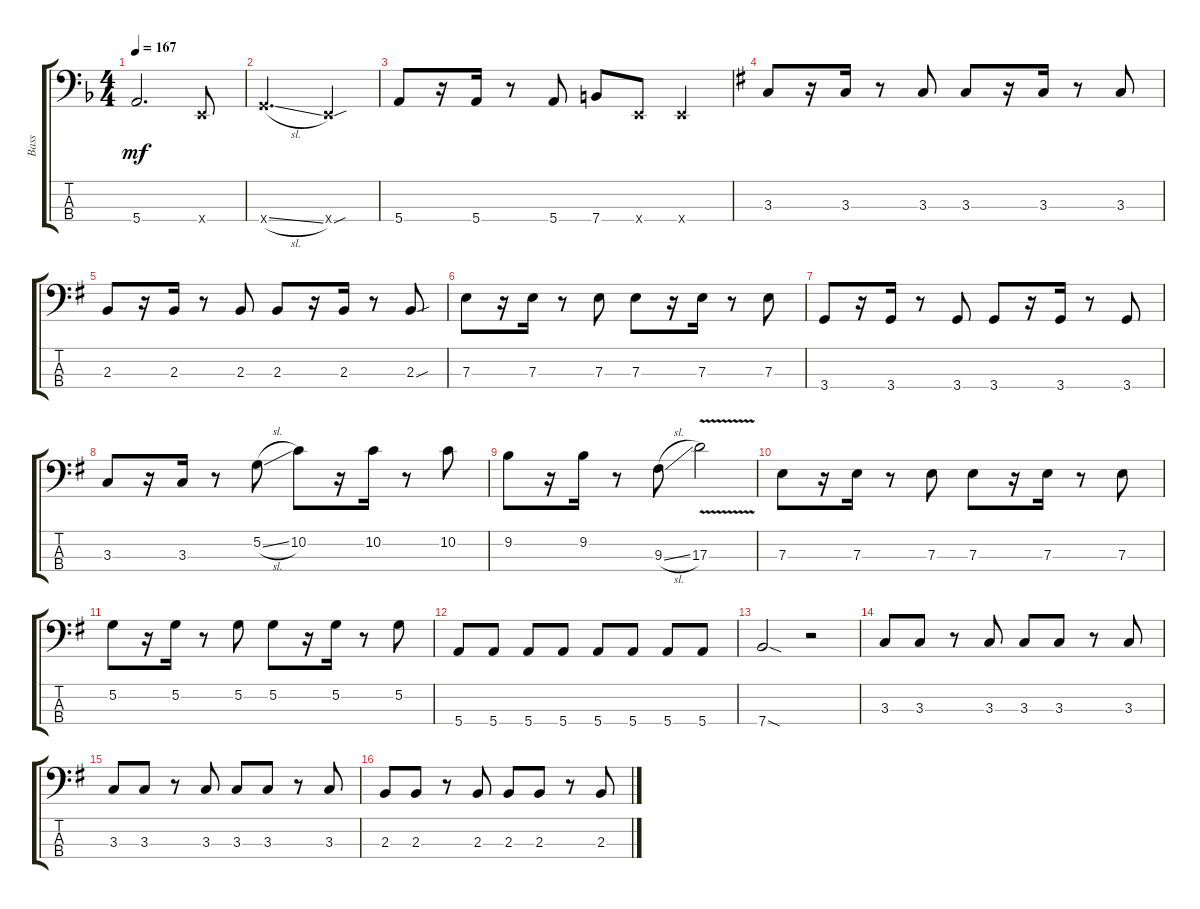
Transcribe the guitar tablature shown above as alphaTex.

\track ("Bass" "Bass") {instrument electricbassfinger}
\staff {score tabs}
\tuning (G2 D2 A1 E1) {hide}
\ts (4 4)
\tempo 167
\clef f4
\ks dminor
5.4{t}.2{d dy mf} 0.4{x}.8 |
3.4{sl x}.2{d} 0.4{sou x}.4 |
5.4.8 r.16 5.4.16 r.8 5.4.8 7.4.8 0.4{x}.8 0.4{x}.4 |
\ks eminor
3.3.8 r.16 3.3.16 r.8 3.3.8 3.3.8 r.16 3.3.16 r.8 3.3.8 |
2.3.8 r.16 2.3.16 r.8 2.3.8 2.3.8 r.16 2.3.16 r.8 2.3{sou}.8 |
7.3.8 r.16 7.3.16 r.8 7.3.8 7.3.8 r.16 7.3.16 r.8 7.3.8 |
3.4.8 r.16 3.4.16 r.8 3.4.8 3.4.8 r.16 3.4.16 r.8 3.4.8 |
3.3.8 r.16 3.3.16 r.8 5.2{sl}.8 10.2.8 r.16 10.2.16 r.8 10.2.8 |
9.2.8 r.16 9.2.16 r.8 9.3{sl}.8 17.3{v}.2 |
7.3.8 r.16 7.3.16 r.8 7.3.8 7.3.8 r.16 7.3.16 r.8 7.3.8 |
5.2.8 r.16 5.2.16 r.8 5.2.8 5.2.8 r.16 5.2.16 r.8 5.2.8 |
5.4.8 5.4.8 5.4.8 5.4.8 5.4.8 5.4.8 5.4.8 5.4.8 |
7.4{sod}.2 r.2 |
3.3.8 3.3.8 r.8 3.3.8 3.3.8 3.3.8 r.8 3.3.8 |
3.3.8 3.3.8 r.8 3.3.8 3.3.8 3.3.8 r.8 3.3.8 |
2.3.8 2.3.8 r.8 2.3.8 2.3.8 2.3.8 r.8 2.3.8
